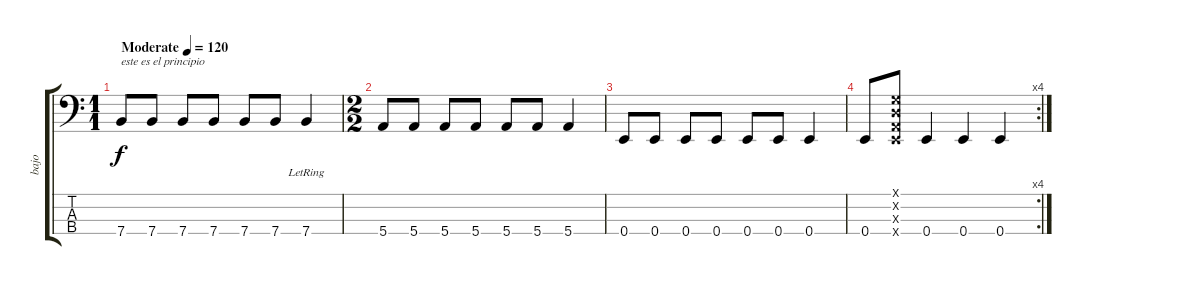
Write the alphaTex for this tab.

\track ("bajo" "bajo") {instrument electricbassfinger}
\staff {score tabs}
\tuning (G2 D2 A1 E1) {hide}
\ts (1 1)
\tempo (120 "Moderate")
\clef f4
\ks c
7.4.8{txt "este es el principio" dy f instrument electricbassfinger} 7.4.8 7.4.8 7.4.8 7.4.8 7.4.8 7.4{lr}.4 |
\ts (2 2)
5.4.8 5.4.8 5.4.8 5.4.8 5.4.8 5.4.8 5.4.4 |
0.4.8 0.4.8 0.4.8 0.4.8 0.4.8 0.4.8 0.4.4 |
\rc 4
0.4.8 (0.1{x} 0.2{x} 0.3{x} 0.4{x}).8 0.4.4 0.4.4 0.4.4
